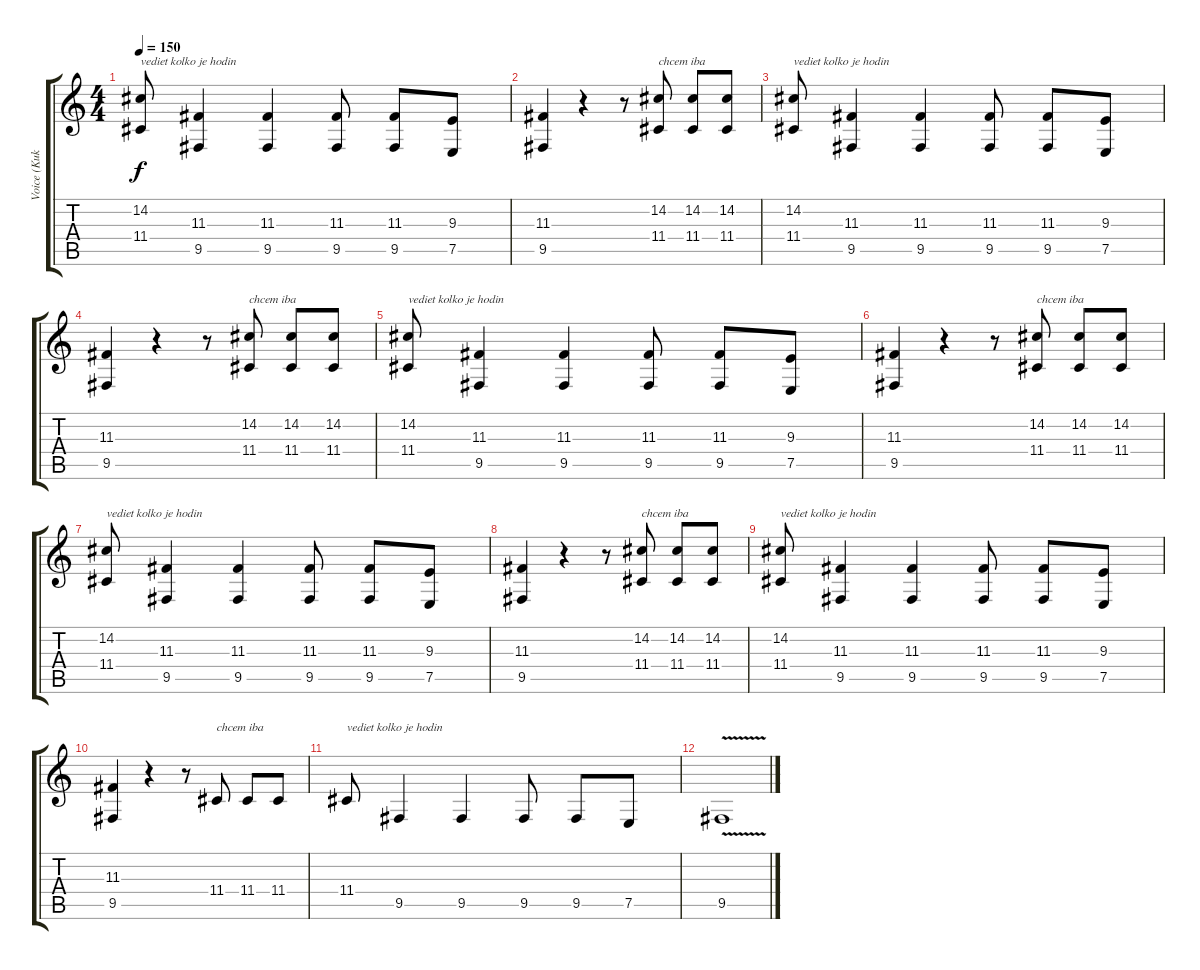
\track ("Voice (Kuko)" "Voice (Kuk") {instrument lead8bassandlead}
\staff {score tabs}
\tuning (E4 B3 G3 D3 A2 E2) {hide}
\ts (4 4)
\tempo 150
\clef g2
\ks c
(14.2 11.4).8{txt "vediet kolko je hodin" dy f} (11.3 9.5).4 (11.3 9.5).4 (11.3 9.5).8 (11.3 9.5).8 (9.3 7.5).8 |
(11.3 9.5).4 r.4 r.8 (14.2 11.4).8{txt "chcem iba"} (14.2 11.4).8 (14.2 11.4).8 |
(14.2 11.4).8{txt "vediet kolko je hodin"} (11.3 9.5).4 (11.3 9.5).4 (11.3 9.5).8 (11.3 9.5).8 (9.3 7.5).8 |
(11.3 9.5).4 r.4 r.8 (14.2 11.4).8{txt "chcem iba"} (14.2 11.4).8 (14.2 11.4).8 |
(14.2 11.4).8{txt "vediet kolko je hodin"} (11.3 9.5).4 (11.3 9.5).4 (11.3 9.5).8 (11.3 9.5).8 (9.3 7.5).8 |
(11.3 9.5).4 r.4 r.8 (14.2 11.4).8{txt "chcem iba"} (14.2 11.4).8 (14.2 11.4).8 |
(14.2 11.4).8{txt "vediet kolko je hodin"} (11.3 9.5).4 (11.3 9.5).4 (11.3 9.5).8 (11.3 9.5).8 (9.3 7.5).8 |
(11.3 9.5).4 r.4 r.8 (14.2 11.4).8{txt "chcem iba"} (14.2 11.4).8 (14.2 11.4).8 |
(14.2 11.4).8{txt "vediet kolko je hodin"} (11.3 9.5).4 (11.3 9.5).4 (11.3 9.5).8 (11.3 9.5).8 (9.3 7.5).8 |
(11.3 9.5).4 r.4 r.8 11.4.8{txt "chcem iba"} 11.4.8 11.4.8 |
11.4.8{txt "vediet kolko je hodin"} 9.5.4 9.5.4 9.5.8 9.5.8 7.5.8 |
9.5{v}.1
